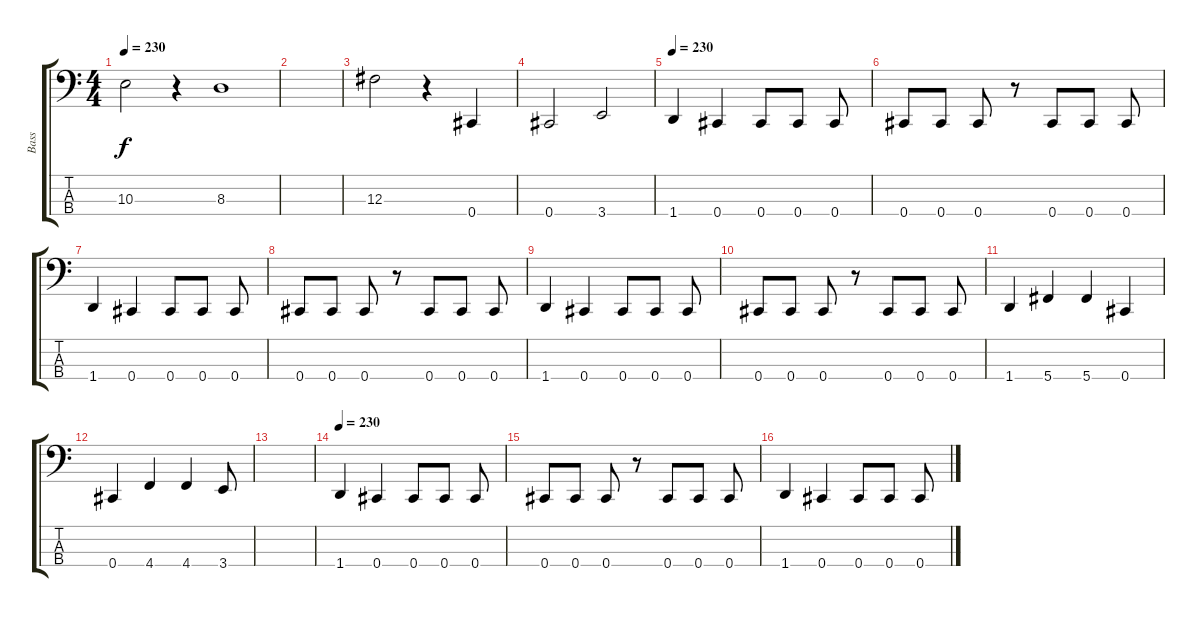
\track ("Bass" "Bass") {instrument electricbasspick}
\staff {score tabs}
\tuning (E2 B1 Gb1 Db1) {hide}
\ts (4 4)
\tempo 230
\clef f4
\ks c
10.3.2{dy f} r.4 8.3.1 |
|
12.3.2 r.4 0.4.4 |
0.4.2 3.4.2 |
\tempo 230
1.4.4 0.4.4 0.4.8 0.4.8 0.4.8 |
0.4.8 0.4.8 0.4.8 r.8 0.4.8 0.4.8 0.4.8 |
1.4.4 0.4.4 0.4.8 0.4.8 0.4.8 |
0.4.8 0.4.8 0.4.8 r.8 0.4.8 0.4.8 0.4.8 |
1.4.4 0.4.4 0.4.8 0.4.8 0.4.8 |
0.4.8 0.4.8 0.4.8 r.8 0.4.8 0.4.8 0.4.8 |
1.4.4 5.4.4 5.4.4 0.4.4 |
0.4.4 4.4.4 4.4.4 3.4.8 |
|
\tempo 230
1.4.4 0.4.4 0.4.8 0.4.8 0.4.8 |
0.4.8 0.4.8 0.4.8 r.8 0.4.8 0.4.8 0.4.8 |
1.4.4 0.4.4 0.4.8 0.4.8 0.4.8
